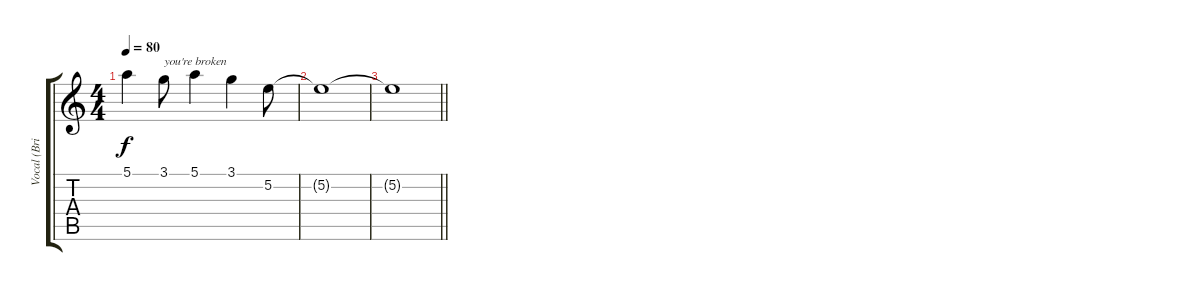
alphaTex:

\track ("Vocal (Brian)" "Vocal (Bri") {instrument electricguitarjazz}
\staff {score tabs}
\tuning (E4 B3 G3 D3 A2 E2) {hide}
\ts (4 4)
\tempo 80
\clef g2
\ks c
5.1{t}.4{dy f} 3.1.8{txt "you're broken"} 5.1.4 3.1.4 5.2.8 |
5.2{t}.1 |
\barLineRight lightlight
5.2{t}.1
